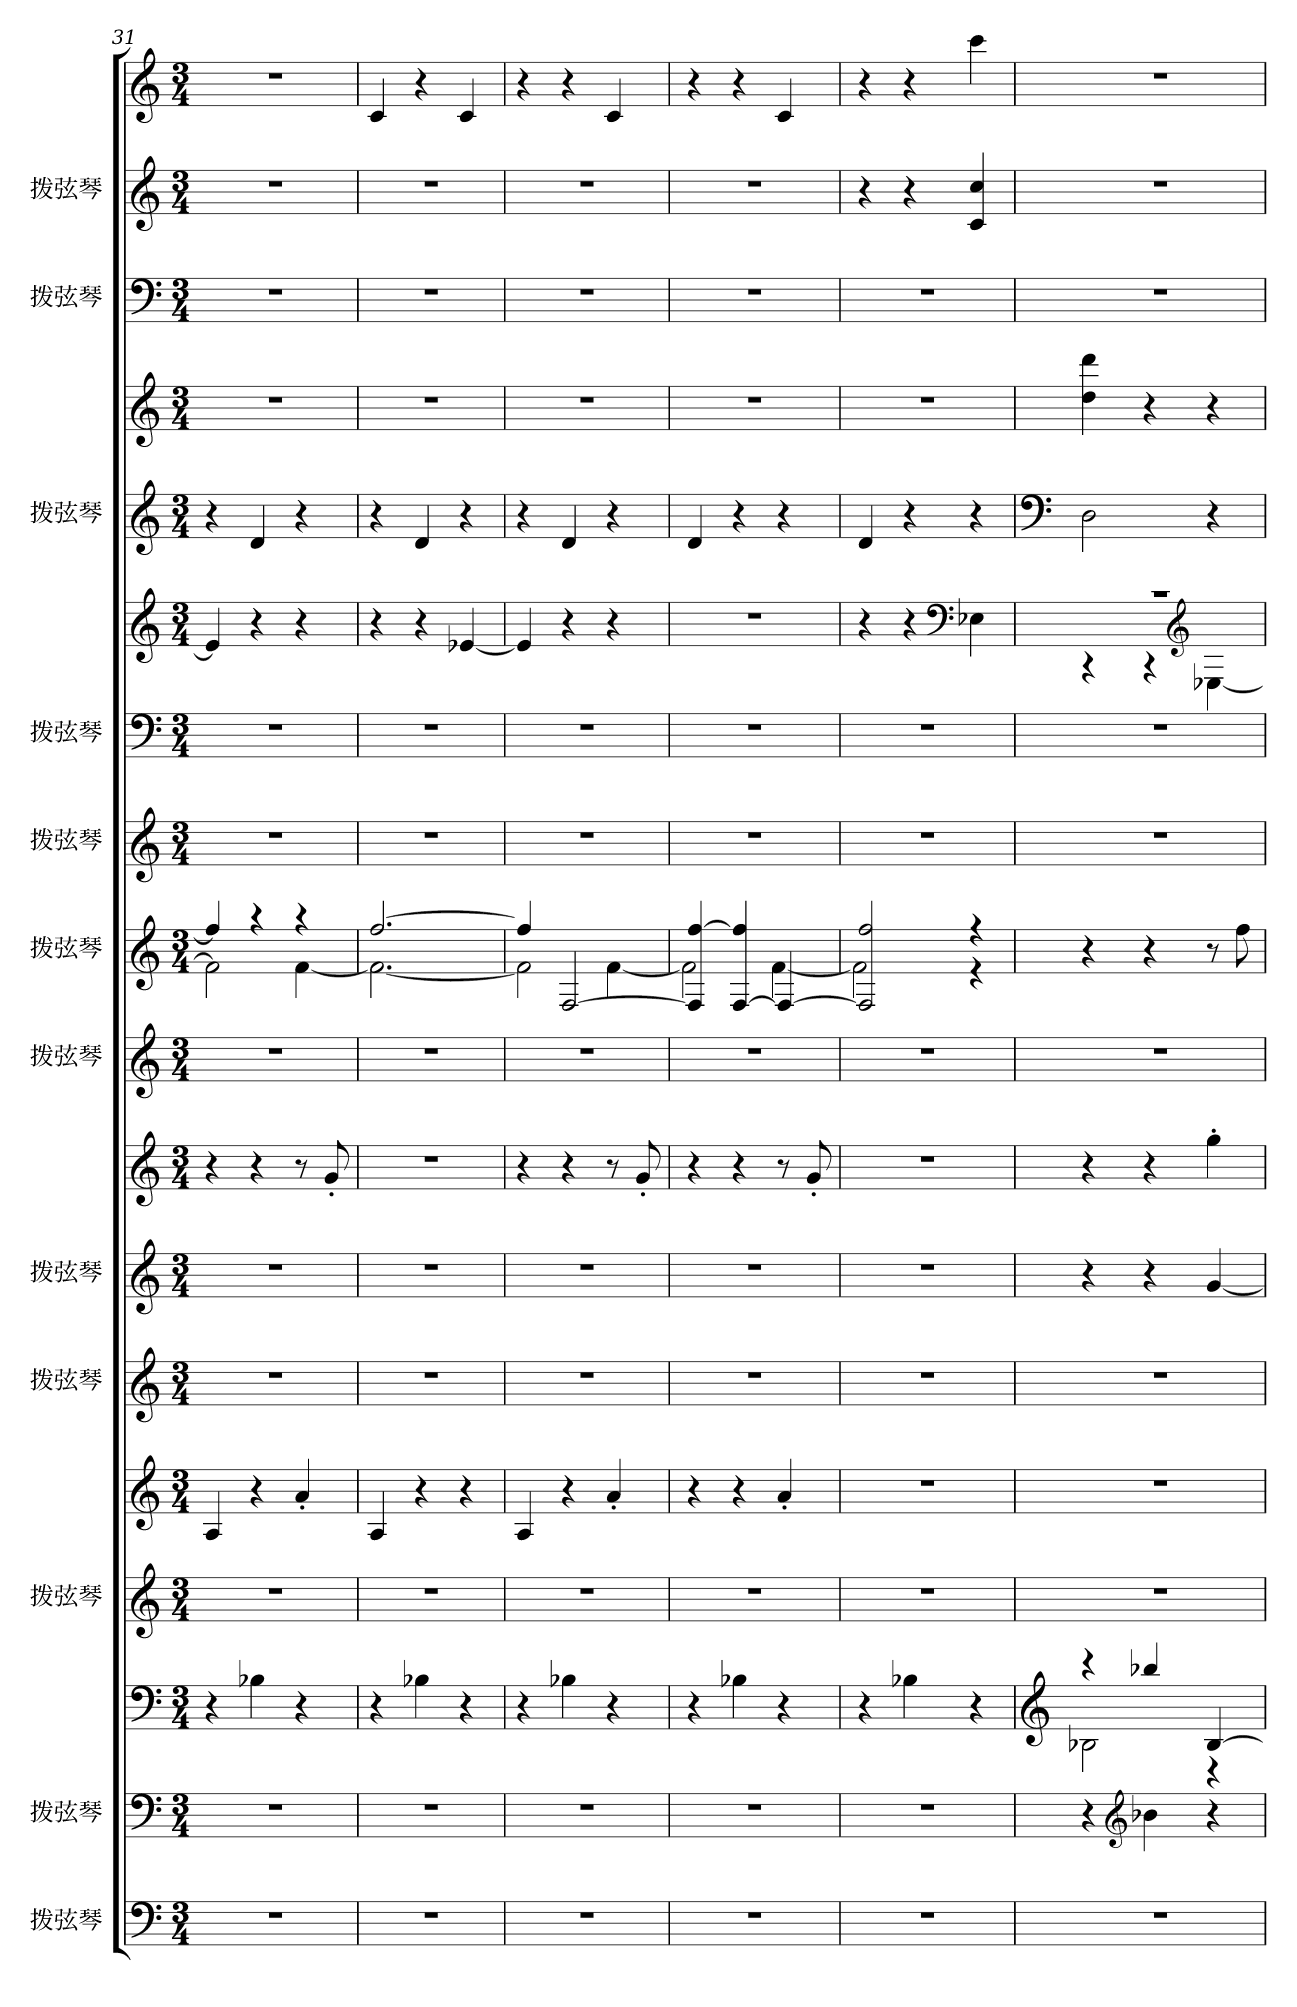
**kern	**kern	**kern	**kern	**kern	**kern	**kern	**kern	**kern	**kern	**kern	**kern	**kern	**kern	**kern	**kern	**kern	**kern
*part12	*part11	*part11	*part10	*part10	*part9	*part8	*part8	*part7	*part6	*part5	*part4	*part4	*part3	*part3	*part2	*part1	*part1
*staff18	*staff17	*staff16	*staff15	*staff14	*staff13	*staff12	*staff11	*staff10	*staff9	*staff8	*staff7	*staff6	*staff5	*staff4	*staff3	*staff2	*staff1
*I"拨弦琴	*I"拨弦琴	*	*I"拨弦琴	*	*I"拨弦琴	*I"拨弦琴	*	*I"拨弦琴	*I"拨弦琴	*I"拨弦琴	*I"拨弦琴	*	*I"拨弦琴	*	*I"拨弦琴	*I"拨弦琴	*
*clefF4	*clefF4	*clefF4	*clefG2	*clefG2	*clefG2	*clefG2	*clefG2	*clefG2	*clefG2	*clefG2	*clefF4	*clefG2	*clefG2	*clefG2	*clefF4	*clefG2	*clefG2
*k[]	*k[]	*k[]	*k[]	*k[]	*k[]	*k[]	*k[]	*k[]	*k[]	*k[]	*k[]	*k[]	*k[]	*k[]	*k[]	*k[]	*k[]
*M3/4	*M3/4	*M3/4	*M3/4	*M3/4	*M3/4	*M3/4	*M3/4	*M3/4	*M3/4	*M3/4	*M3/4	*M3/4	*M3/4	*M3/4	*M3/4	*M3/4	*M3/4
=31	=31	=31	=31	=31	=31	=31	=31	=31	=31	=31	=31	=31	=31	=31	=31	=31	=31
*	*	*	*	*	*	*	*	*	*^	*	*	*	*	*	*	*	*
2.r	2.r	4r	2.r	4A/	2.r	2.r	4r	2.r	4ff/]	2f\]	2.r	2.r	4e-/]	4r	2.r	2.r	2.r	2.r
.	.	4B-X\	.	4r	.	.	4r	.	4r	.	.	.	4r	4d/	.	.	.	.
.	.	4r	.	4a'/	.	.	8r	.	4r	[4f\	.	.	4r	4r	.	.	.	.
.	.	.	.	.	.	.	8g'/	.	.	.	.	.	.	.	.	.	.	.
=32	=32	=32	=32	=32	=32	=32	=32	=32	=32	=32	=32	=32	=32	=32	=32	=32	=32	=32
2.r	2.r	4r	2.r	4A/	2.r	2.r	2.r	2.r	[2.ff/	2.f\_	2.r	2.r	4r	4r	2.r	2.r	2.r	4c/
.	.	4B-X\	.	4r	.	.	.	.	.	.	.	.	4r	4d/	.	.	.	4r
.	.	4r	.	4r	.	.	.	.	.	.	.	.	[4e-X/	4r	.	.	.	4c/
=33	=33	=33	=33	=33	=33	=33	=33	=33	=33	=33	=33	=33	=33	=33	=33	=33	=33	=33
2.r	2.r	4r	2.r	4A/	2.r	2.r	4r	2.r	4ff/]	2f\]	2.r	2.r	4e-/]	4r	2.r	2.r	2.r	4r
.	.	4B-X\	.	4r	.	.	4r	.	[2F/	.	.	.	4r	4d/	.	.	.	4r
.	.	4r	.	4a'/	.	.	8r	.	.	[4f\	.	.	4r	4r	.	.	.	4c/
.	.	.	.	.	.	.	8g'/	.	.	.	.	.	.	.	.	.	.	.
!!LO:PB:g=z
=34	=34	=34	=34	=34	=34	=34	=34	=34	=34	=34	=34	=34	=34	=34	=34	=34	=34	=34
2.r	2.r	4r	2.r	4r	2.r	2.r	4r	2.r	4F/] [4ff/	2f\]	2.r	2.r	2.r	4d/	2.r	2.r	2.r	4r
.	.	4B-X\	.	4r	.	.	4r	.	[4F/ 4ff/]	.	.	.	.	4r	.	.	.	4r
.	.	4r	.	4a'/	.	.	8r	.	4F/_	[4f\	.	.	.	4r	.	.	.	4c/
.	.	.	.	.	.	.	8g'/	.	.	.	.	.	.	.	.	.	.	.
=35	=35	=35	=35	=35	=35	=35	=35	=35	=35	=35	=35	=35	=35	=35	=35	=35	=35	=35
2.r	2.r	4r	2.r	2.r	2.r	2.r	2.r	2.r	2F/] 2ff/	2f\]	2.r	2.r	4r	4d/	2.r	2.r	4r	4r
.	.	4B-X\	.	.	.	.	.	.	.	.	.	.	4r	4r	.	.	4r	4r
*	*	*	*	*	*	*	*	*	*	*	*	*	*clefF4	*	*	*	*	*
.	.	4r	.	.	.	.	.	.	4r	4r	.	.	4E-X\	4r	.	.	4c/ 4cc/	4ccc\
*	*	*	*	*	*	*	*	*	*v	*v	*	*	*	*	*	*	*	*
=36	=36	=36	=36	=36	=36	=36	=36	=36	=36	=36	=36	=36	=36	=36	=36	=36	=36
*	*	*clefG2	*	*	*	*	*	*	*	*	*	*	*clefF4	*	*	*	*
*	*	*^	*	*	*	*	*	*	*	*	*	*^	*	*	*	*	*
2.r	4r	4r	2B-X\	2.r	2.r	2.r	4r	4r	2.r	4r	2.r	2.r	2.r	4r	2D\	4dd\ 4ddd\	2.r	2.r	2.r
*	*clefG2	*	*	*	*	*	*	*	*	*	*	*	*	*	*	*	*	*	*
.	4b-X\	4bb-X/	.	.	.	.	4r	4r	.	4r	.	.	.	4r	.	4r	.	.	.
*	*	*	*	*	*	*	*	*	*	*	*	*	*clefG2	*	*	*	*	*	*
.	4r	[4B-/	4r	.	.	.	[4g/	4gg'\	.	8r	.	.	.	[4E-X\	4r	4r	.	.	.
.	.	.	.	.	.	.	.	.	.	8ff\	.	.	.	.	.	.	.	.	.
*	*	*v	*v	*	*	*	*	*	*	*	*	*	*v	*v	*	*	*	*	*
=	=	=	=	=	=	=	=	=	=	=	=	=	=	=	=	=	=
*-	*-	*-	*-	*-	*-	*-	*-	*-	*-	*-	*-	*-	*-	*-	*-	*-	*-
